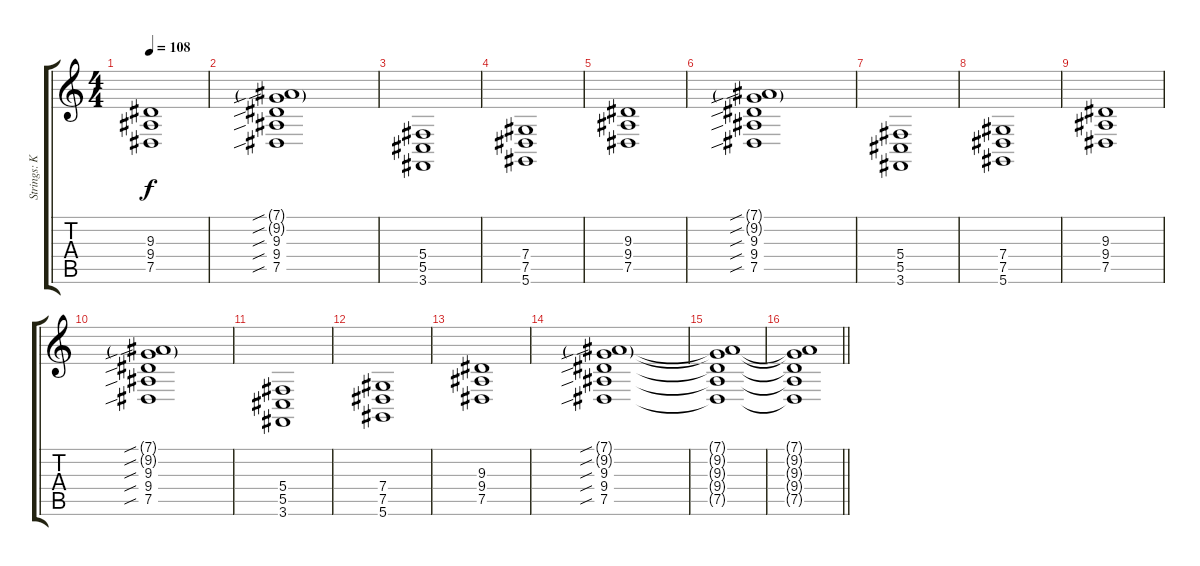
\track ("Strings: Kai" "Strings: K") {instrument synthstrings1}
\staff {score tabs}
\tuning (Eb4 Bb3 Gb3 Db3 Ab2 Eb2) {hide}
\ts (4 4)
\tempo 108
\clef g2
\ks c
(9.3 9.4 7.5).1{dy f} |
(7.1{sib g} 9.2{sib g} 9.3{sib} 9.4{sib} 7.5{sib}).1 |
(5.4 5.5 3.6).1 |
(7.4 7.5 5.6).1 |
(9.3 9.4 7.5).1 |
(7.1{sib g} 9.2{sib g} 9.3{sib} 9.4{sib} 7.5{sib}).1 |
(5.4 5.5 3.6).1 |
(7.4 7.5 5.6).1 |
(9.3 9.4 7.5).1 |
(7.1{sib g} 9.2{sib g} 9.3{sib} 9.4{sib} 7.5{sib}).1 |
(5.4 5.5 3.6).1 |
(7.4 7.5 5.6).1 |
(9.3 9.4 7.5).1 |
(7.1{sib g} 9.2{sib g} 9.3{sib} 9.4{sib} 7.5{sib}).1 |
(7.1{t} 9.2{t} 9.3{t} 9.4{t} 7.5{t}).1 |
\barLineRight lightlight
(7.1{t} 9.2{t} 9.3{t} 9.4{t} 7.5{t}).1
